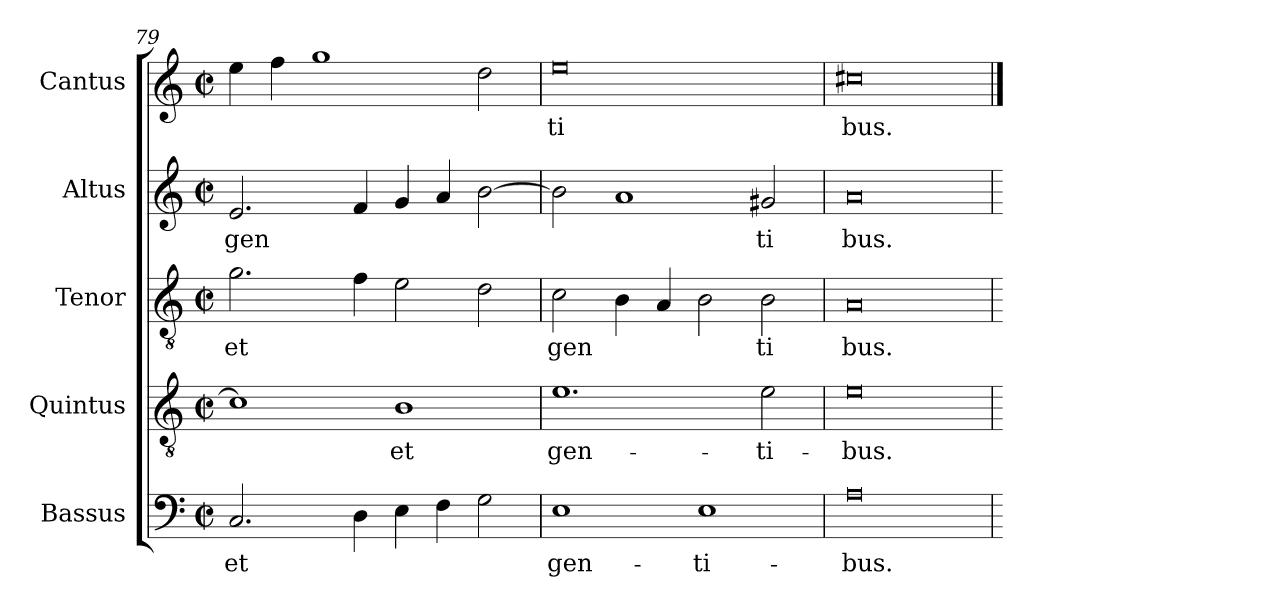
**kern	**text	**kern	**text	**kern	**text	**kern	**text	**kern	**text
*part5	*part5	*part4	*part4	*part3	*part3	*part2	*part2	*part1	*part1
*staff5	*staff5	*staff4	*staff4	*staff3	*staff3	*staff2	*staff2	*staff1	*staff1
*I"Bassus	*	*I"Quintus	*	*I"Tenor	*	*I"Altus	*	*I"Cantus	*
*clefF4	*	*clefGv2	*	*clefGv2	*	*clefG2	*	*clefG2	*
*M2/2	*	*M2/2	*	*M2/2	*	*M2/2	*	*M2/2	*
*met(c|)	*	*met(c|)	*	*met(c|)	*	*met(c|)	*	*met(c|)	*
=79	=79	=79	=79	=79	=79	=79	=79	=79	=79
!	!LO:LY:b:cj	!	!	!	!LO:LY:b:cj	!	!LO:LY:b	!	!
2.C/	et	1c]	.	2.g\	et	2.e/	gen	4ee\	.
.	.	.	.	.	.	.	.	4ff\	.
.	.	.	.	.	.	.	.	1gg	.
4D\	.	.	.	4f\	.	4f/	.	.	.
!	!	!	!LO:LY:b:cj	!	!	!	!	!	!
4E\	.	1B	et	2e\	.	4g/	.	.	.
4F\	.	.	.	.	.	4a/	.	.	.
2G\	.	.	.	2d\	.	[>2b\	.	2dd\	.
=80	=80	=80	=80	=80	=80	=80	=80	=80	=80
!	!LO:LY:b:cj	!	!LO:LY:b:cj	!	!LO:LY:b	!	!	!	!LO:LY:b:cj
1E	gen-	1.e	gen-	2c\	gen	2b\]	.	0ee	ti
.	.	.	.	4B\	.	1a	.	.	.
.	.	.	.	4A/	.	.	.	.	.
!	!LO:LY:b:cj	!	!	!	!	!	!	!	!
1E	-ti-	.	.	2B\	.	.	.	.	.
!	!	!	!LO:LY:b:cj	!	!LO:LY:b:cj	!	!LO:LY:b:cj	!	!
.	.	2e\	-ti-	2B\	ti	2g#/	ti	.	.
=81	=81	=81	=81	=81	=81	=81	=81	=81	=81
!	!LO:LY:b:cj	!	!LO:LY:b:cj	!	!LO:LY:b:cj	!	!LO:LY:b:cj	!	!LO:LY:b:cj
0A	-bus.	0e	-bus.	0A	bus.	0a	bus.	0cc#X	bus.
=	==	=	==	=	==	=	==	==	==
*-	*-	*-	*-	*-	*-	*-	*-	*-	*-
